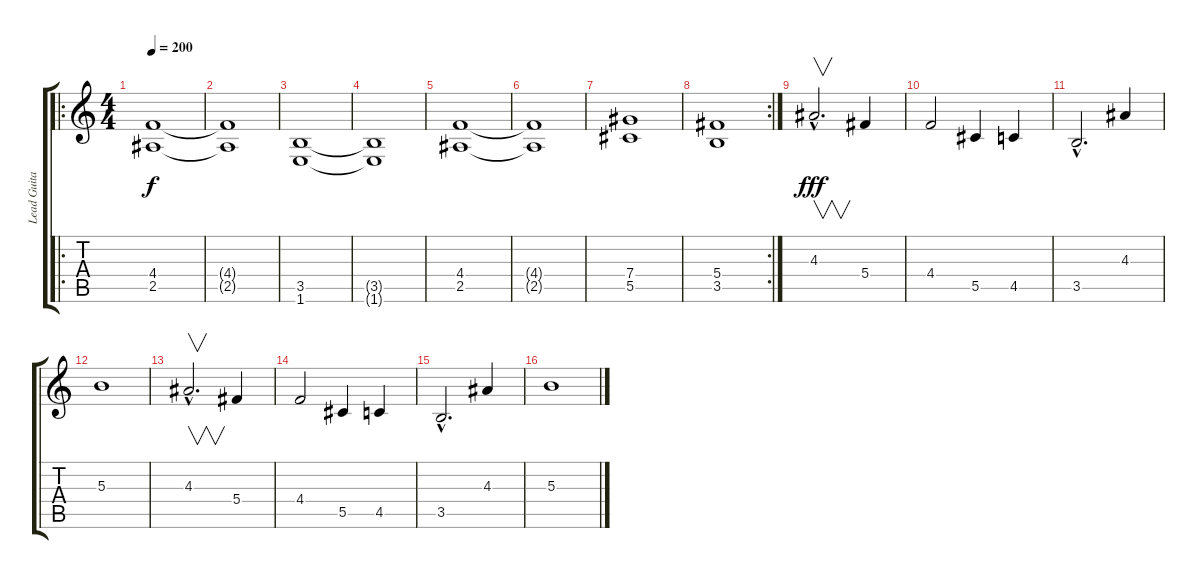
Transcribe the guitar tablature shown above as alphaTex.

\track ("Lead Guitar" "Lead Guita") {instrument distortionguitar}
\staff {score tabs}
\tuning (Eb4 Bb3 Gb3 Db3 Ab2 Eb2) {hide}
\ro
\ts (4 4)
\tempo 200
\clef g2
\ks c
(4.4 2.5).1{dy f} |
(4.4{t} 2.5{t}).1 |
(3.5 1.6).1 |
(3.5{t} 1.6{t}).1 |
(4.4 2.5).1 |
(4.4{t} 2.5{t}).1 |
(7.4 5.5).1 |
\rc 2
(5.4 3.5).1 |
4.3{hac}.2{v d dy fff} 5.4.4 |
4.4.2 5.5.4 4.5.4 |
3.5{hac}.2{d} 4.3.4 |
5.3.1 |
4.3{hac}.2{v d} 5.4.4 |
4.4.2 5.5.4 4.5.4 |
3.5{hac}.2{d} 4.3.4 |
5.3.1
